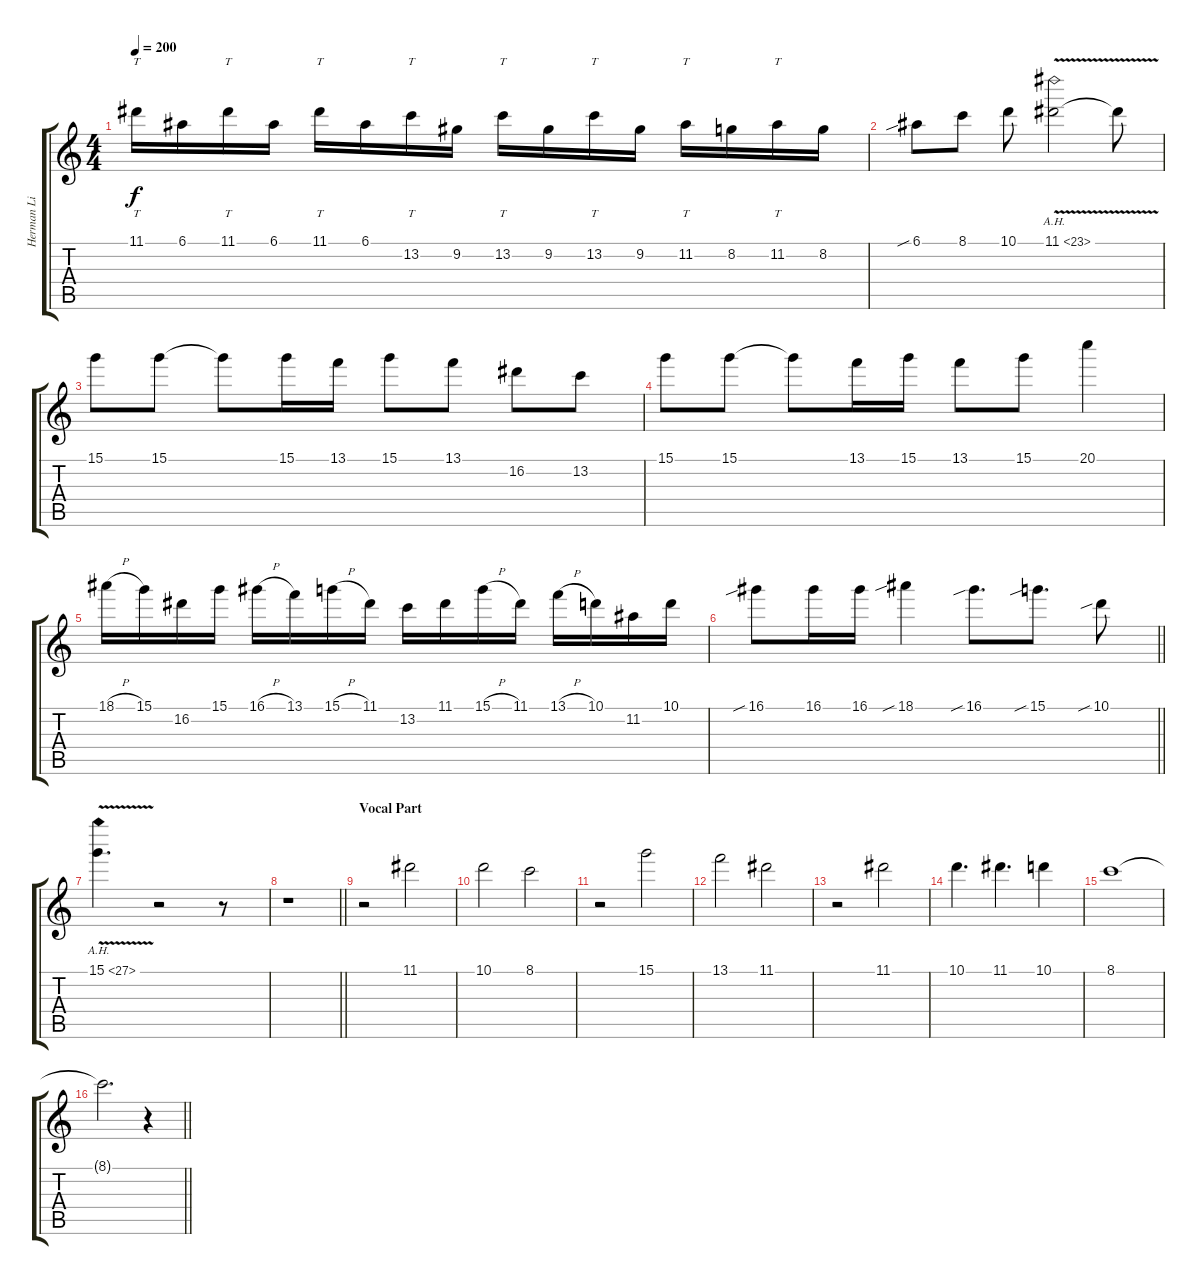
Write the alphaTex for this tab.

\track ("Herman Li (Lead Guitar)" "Herman Li ") {instrument overdrivenguitar}
\staff {score tabs}
\tuning (E4 B3 G3 D3 A2 E2) {hide}
\ts (4 4)
\tempo 200
\clef g2
\ks aminor
11.1.16{tt dy f} 6.1.16 11.1.16{tt} 6.1.16 11.1.16{tt} 6.1.16 13.2.16{tt} 9.2.16 13.2.16{tt} 9.2.16 13.2.16{tt} 9.2.16 11.2.16{tt} 8.2.16 11.2.16{tt} 8.2.16 |
6.1{sib}.8 8.1.8 10.1.8 11.1{ah 12 v}.2 11.1{t}.8 |
15.1.8 15.1.8 15.1{t}.8 15.1.16 13.1.16 15.1.8 13.1.8 16.2.8 13.2.8 |
15.1.8 15.1.8 15.1{t}.8 13.1.16 15.1.16 13.1.8 15.1.8 20.1.4 |
18.1{h}.16 15.1.16 16.2.16 15.1.16 16.1{h}.16 13.1.16 15.1{h}.16 11.1.16 13.2.16 11.1.16 15.1{h}.16 11.1.16 13.1{h}.16 10.1.16 11.2.16 10.1.16 |
\barLineRight lightlight
16.1{sib}.8 16.1.16 16.1.16 18.1{sib}.4 16.1{sib}.8{d} 15.1{sib}.8{d} 10.1{sib}.8 |
15.1{ah 12 v}.4{d} r.2 r.8 |
\barLineRight lightlight
r.1 |
\section ("" "Vocal Part")
r.2 11.1.2{volume 11} |
10.1.2 8.1.2 |
r.2 15.1.2 |
13.1.2 11.1.2 |
r.2 11.1.2 |
10.1.4{d} 11.1.4{d} 10.1.4 |
8.1.1 |
\barLineRight lightlight
8.1{t}.2{d} r.4
